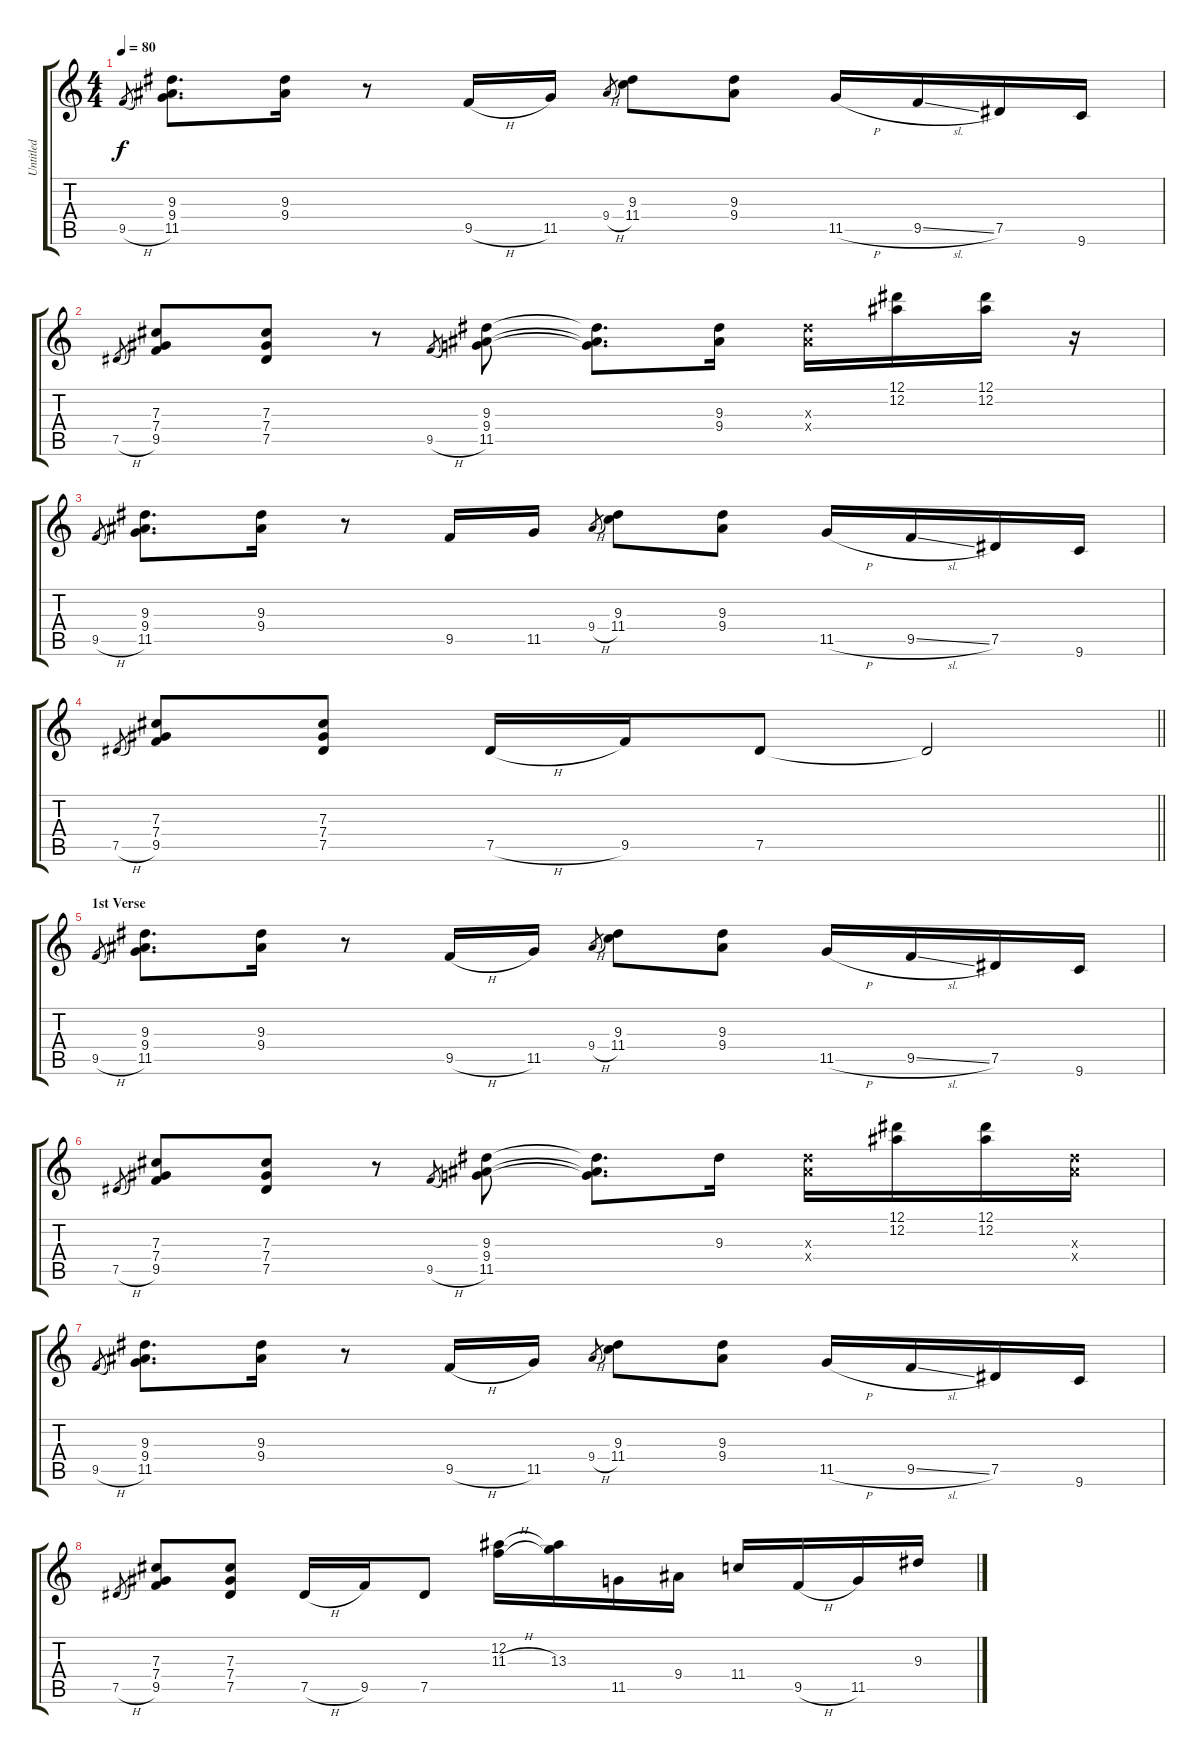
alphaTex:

\track ("Untitled" "Untitled") {instrument electricguitarclean}
\staff {score tabs}
\tuning (Eb4 Bb3 Gb3 Db3 Ab2 Eb2) {hide}
\ts (4 4)
\tempo 80
\clef g2
\ks c
9.5{h}.8{gr dy f instrument electricguitarclean} (9.3 9.4 11.5).8{d} (9.3 9.4).16 r.8 9.5{h}.16 11.5.16 9.4{h}.8{gr} (9.3 11.4).8 (9.3 9.4).8 11.5{h}.16 9.5{sl}.16 7.5.16 9.6.16 |
7.5{h}.8{gr} (7.3 7.4 9.5).8 (7.3 7.4 7.5).8 r.8 9.5{h}.8{gr} (9.3 9.4 11.5).8 (9.3{t} 9.4{t} 11.5{t}).8{d} (9.3 9.4).16 (9.3{x} 9.4{x}).16 (12.1 12.2).16 (12.1 12.2).16 r.16 |
9.5{h}.8{gr} (9.3 9.4 11.5).8{d} (9.3 9.4).16 r.8 9.5.16 11.5.16 9.4{h}.8{gr} (9.3 11.4).8 (9.3 9.4).8 11.5{h}.16 9.5{sl}.16 7.5.16 9.6.16 |
\barLineRight lightlight
7.5{h}.8{gr} (7.3 7.4 9.5).8 (7.3 7.4 7.5).8 7.5{h}.16 9.5.16 7.5.8 7.5{t}.2 |
\section ("" "1st Verse")
9.5{h}.8{gr} (9.3 9.4 11.5).8{d} (9.3 9.4).16 r.8 9.5{h}.16 11.5.16 9.4{h}.8{gr} (9.3 11.4).8 (9.3 9.4).8 11.5{h}.16 9.5{sl}.16 7.5.16 9.6.16 |
7.5{h}.8{gr} (7.3 7.4 9.5).8 (7.3 7.4 7.5).8 r.8 9.5{h}.8{gr} (9.3 9.4 11.5).8 (9.3{t} 9.4{t} 11.5{t}).8{d} 9.3.16 (9.3{x} 9.4{x}).16 (12.1 12.2).16 (12.1 12.2).16 (9.3{x} 9.4{x}).16 |
9.5{h}.8{gr} (9.3 9.4 11.5).8{d} (9.3 9.4).16 r.8 9.5{h}.16 11.5.16 9.4{h}.8{gr} (9.3 11.4).8 (9.3 9.4).8 11.5{h}.16 9.5{sl}.16 7.5.16 9.6.16 |
7.5{h}.8{gr} (7.3 7.4 9.5).8 (7.3 7.4 7.5).8 7.5{h}.16 9.5.16 7.5.8 (12.2 11.3{h}).16 (12.2{t} 13.3).16 11.5.16 9.4.16 11.4.16 9.5{h}.16 11.5.16 9.3.16
